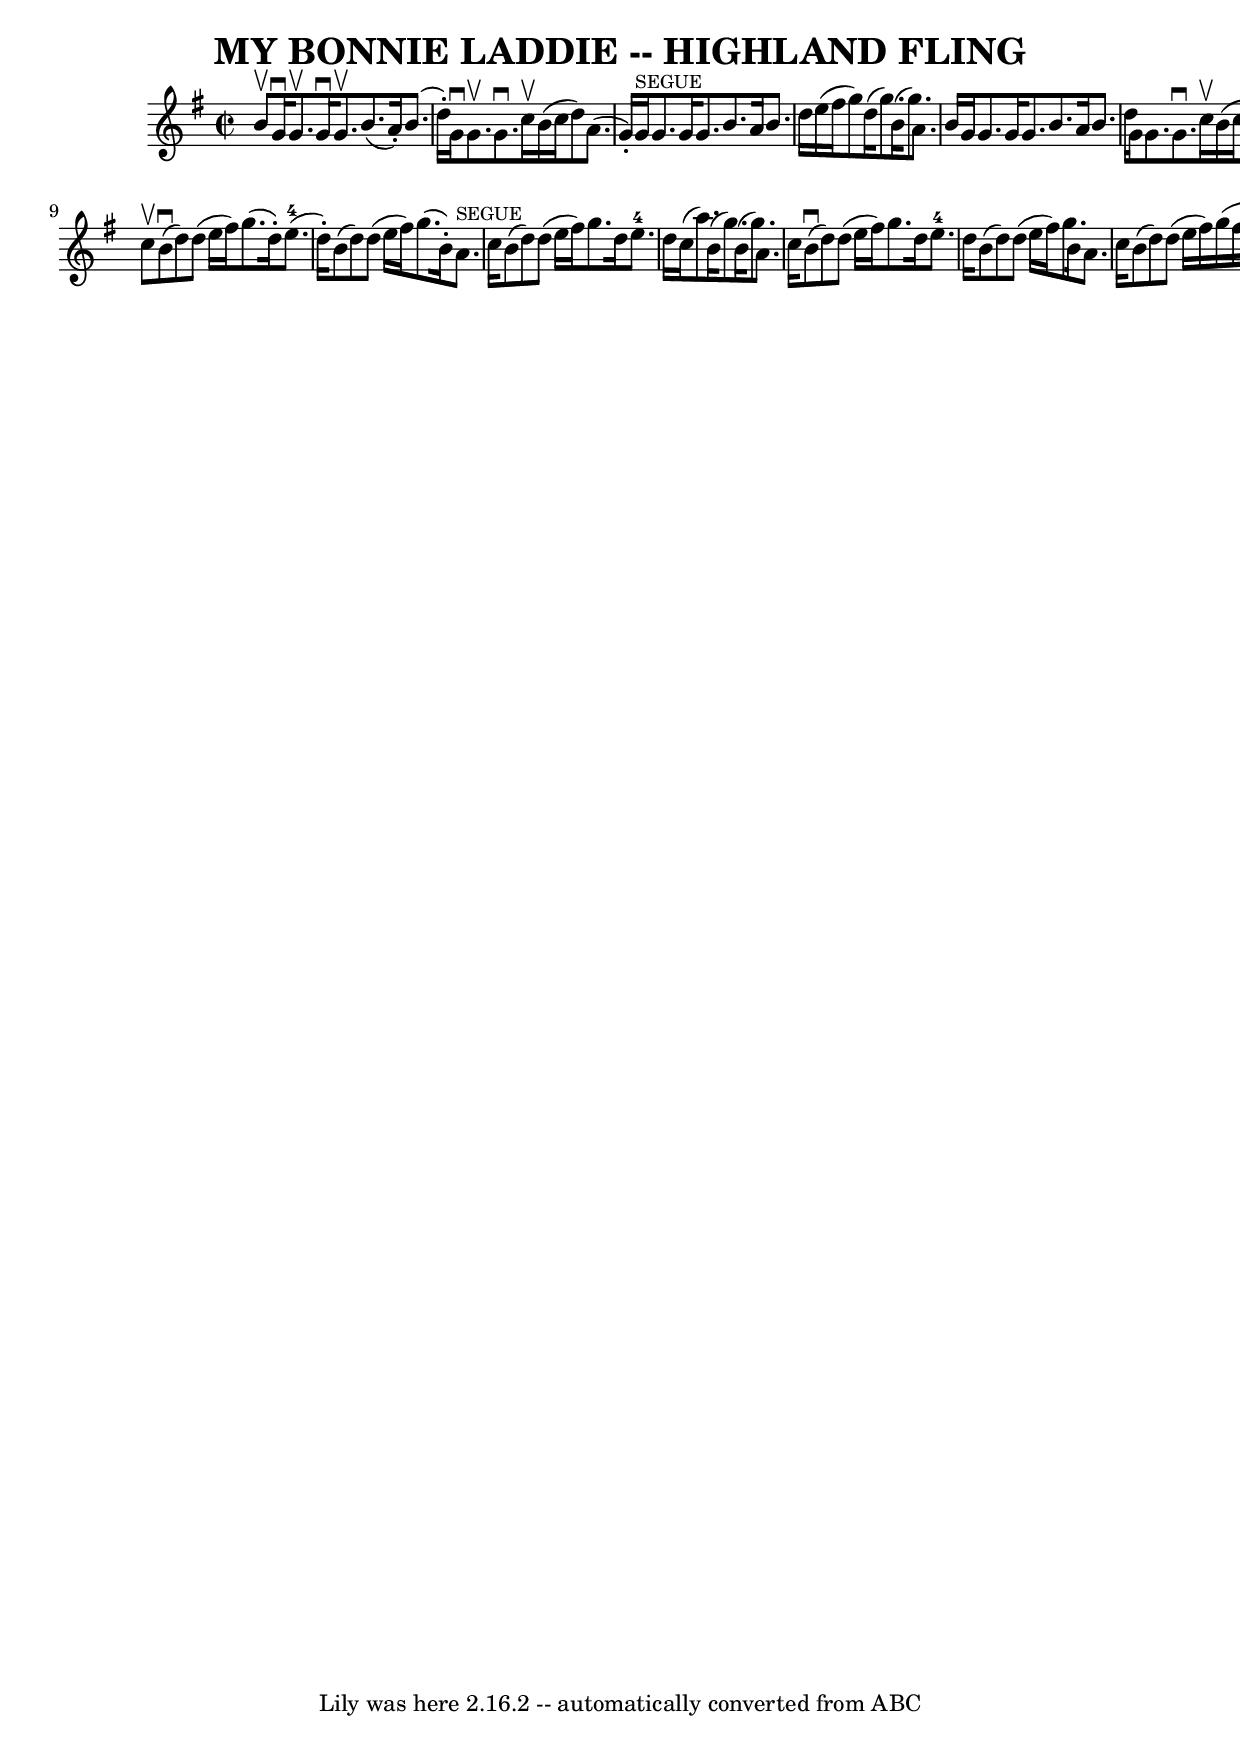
\version "2.7.40"
\include "Mammoth.ily"
\header {
	%% book = "Ryan's Mammoth Collection of Fiddle Tunes"
	crossRefNumber = "1"
	footnotes = ""
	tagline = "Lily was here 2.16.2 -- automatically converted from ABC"
	title = "MY BONNIE LADDIE -- HIGHLAND FLING"
}
voicedefault =  {


\override Staff.TimeSignature #'style = #'C
 \time 2/2 
\key g \major b'8^\upbow       |
 g'16^\downbow g'8. 
^\upbow g'16^\downbow g'8.^\upbow b'8. (a'16 -.) b'8. (d''16 
-.)   |
 g'16^\downbow g'8.^\upbow g'8.^\downbow c''16 
^\upbow b'16 (c''16 d''8) a'8. (g'16 -.)       |
     
g'16^\segue g'8. g'16 g'8. b'8. a'16 b'8. d''16    
|
 e''16 (fis''16 g''8) d''16 (g''8.) b'16 (g''8. 
) a'8. b'16    |
     |
 g'16 g'8. g'16 g'8.    
b'8. a'16 b'8. d''16    |
 g'16 g'8. g'8.^\downbow   
c''16^\upbow b'16 (c''16 d''8) a'8. (b'16 -.)       |
 
 g'16 g'8. g'16 g'8. b'8. a'16 b'8. d''16    |
   
e''16 (fis''16 g''8) d''16 (g''8.) b'16 (g''8.) a'8  
  \bar "|." c''8^\upbow       |
 b'8 (^\downbow d''8)   
d''8 (e''16 fis''16) g''8. (d''16 -.) e''8.-4(d''16 
-.)   |
 b'8 (d''8) d''8 (e''16 fis''16) g''8. (
b'16 -.) a'8.^\segue c''16        |
 b'8 (d''8) d''8 
(e''16 fis''16) g''8. d''16 e''8.-4 d''16    |
   
c''16 (a''8.) b'16 (g''8.) b'16 (g''8.) a'8. c''16   
 |
     |
 b'8 (^\downbow d''8) d''8 (e''16    
fis''16) g''8. d''16 e''8.-4 d''16    |
 b'8 (d''8  
-) d''8 (e''16 fis''16) g''8. b'16 a'8. c''16        
|
 b'8 (d''8) d''8 (e''16 fis''16) g''16 (fis''16 
 g''16 a''16) g''8. d''16    |
 c''16 (a''8.) b'16 
(g''8.) b'16 (g''8.) a'8    \bar "|."   
}

\score{
    <<

	\context Staff="default"
	{
	    \voicedefault 
	}

    >>
	\layout {
	}
	\midi {}
}
